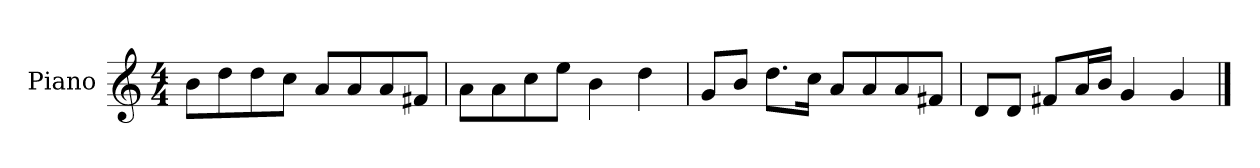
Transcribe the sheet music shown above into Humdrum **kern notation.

**kern
*part1
*staff1
*I"Piano
*I'P-no
*clefG2
*k[]
*M4/4
*MM90
=1
8b\L
8dd\
8dd\
8cc\J
8a/L
8a/
8a/
8f#X/J
=2
8a\L
8a\
8cc\
8ee\J
4b\
4dd\
=3
8g/L
8b/J
8.dd\L
16cc\Jk
8a/L
8a/
8a/
8f#X/J
=4
8d/L
8d/J
8f#X/L
16a/L
16b/JJ
4g/
4g/
==
*-
